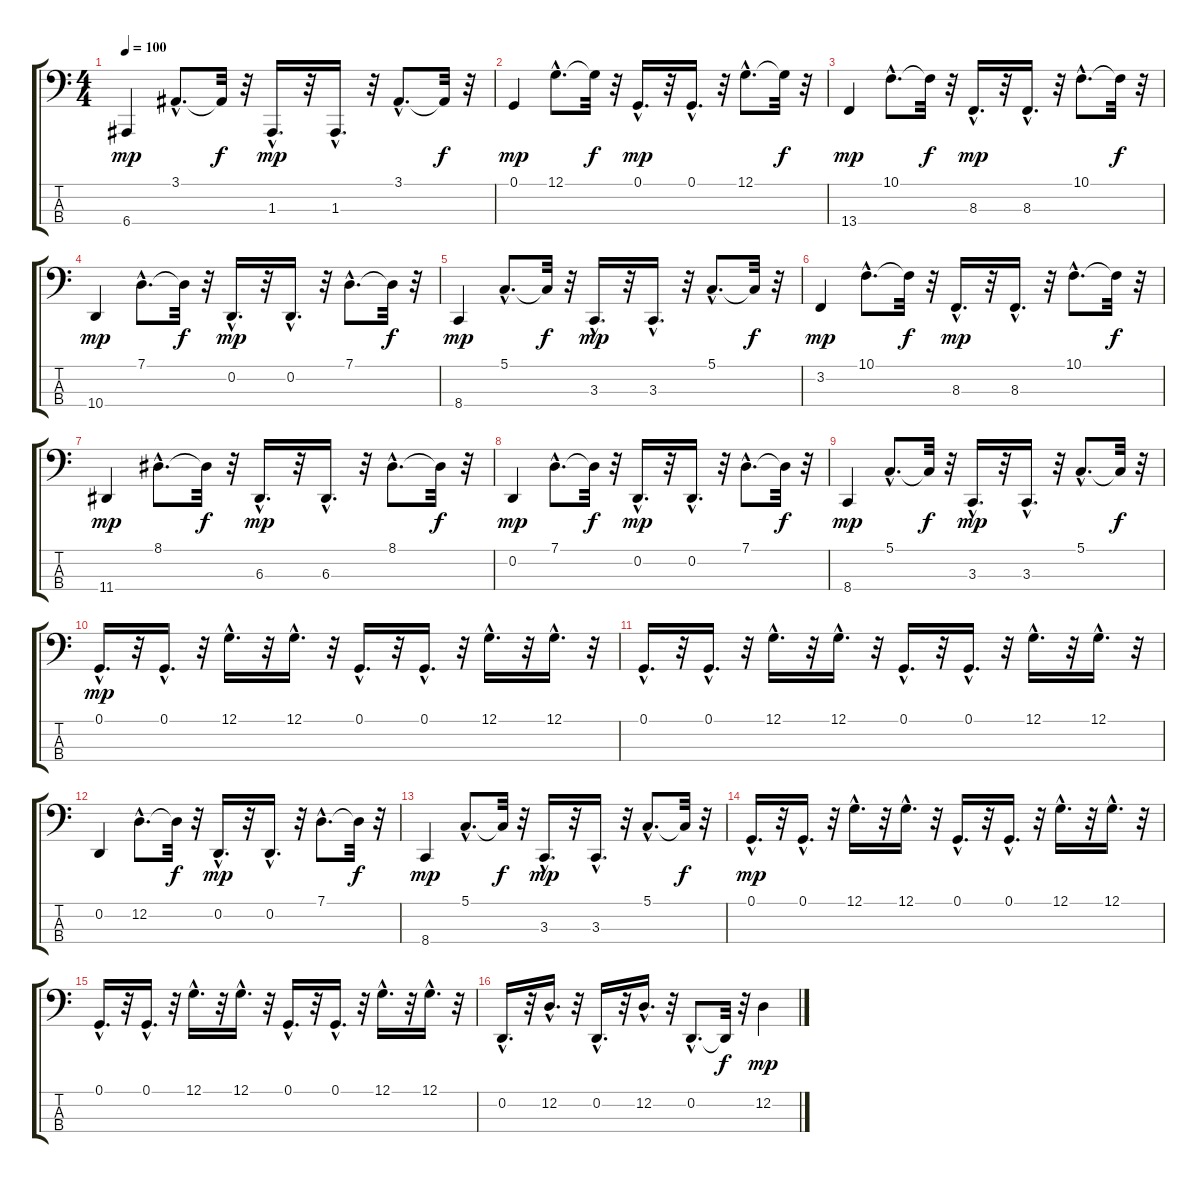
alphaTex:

\track "" {instrument bassoon}
\staff {score tabs}
\tuning (G2 D2 A1 E1) {hide}
\ts (4 4)
\tempo 100
\clef f4
\ks c
6.4.4{dy mp} 3.1{hac}.8{d} 3.1{t}.32{dy f} r.32 1.3{hac}.16{d dy mp} r.32 1.3{hac}.16{d} r.32 3.1{hac}.8{d} 3.1{t}.32{dy f} r.32 |
0.1.4{dy mp} 12.1{hac}.8{d} 12.1{t}.32{dy f} r.32 0.1{hac}.16{d dy mp} r.32 0.1{hac}.16{d} r.32 12.1{hac}.8{d} 12.1{t}.32{dy f} r.32 |
13.4.4{dy mp} 10.1{hac}.8{d} 10.1{t}.32{dy f} r.32 8.3{hac}.16{d dy mp} r.32 8.3{hac}.16{d} r.32 10.1{hac}.8{d} 10.1{t}.32{dy f} r.32 |
10.4.4{dy mp} 7.1{hac}.8{d} 7.1{t}.32{dy f} r.32 0.2{hac}.16{d dy mp} r.32 0.2{hac}.16{d} r.32 7.1{hac}.8{d} 7.1{t}.32{dy f} r.32 |
8.4.4{dy mp} 5.1{hac}.8{d} 5.1{t}.32{dy f} r.32 3.3{hac}.16{d dy mp} r.32 3.3{hac}.16{d} r.32 5.1{hac}.8{d} 5.1{t}.32{dy f} r.32 |
3.2.4{dy mp} 10.1{hac}.8{d} 10.1{t}.32{dy f} r.32 8.3{hac}.16{d dy mp} r.32 8.3{hac}.16{d} r.32 10.1{hac}.8{d} 10.1{t}.32{dy f} r.32 |
11.4.4{dy mp} 8.1{hac}.8{d} 8.1{t}.32{dy f} r.32 6.3{hac}.16{d dy mp} r.32 6.3{hac}.16{d} r.32 8.1{hac}.8{d} 8.1{t}.32{dy f} r.32 |
0.2.4{dy mp} 7.1{hac}.8{d} 7.1{t}.32{dy f} r.32 0.2{hac}.16{d dy mp} r.32 0.2{hac}.16{d} r.32 7.1{hac}.8{d} 7.1{t}.32{dy f} r.32 |
8.4.4{dy mp} 5.1{hac}.8{d} 5.1{t}.32{dy f} r.32 3.3{hac}.16{d dy mp} r.32 3.3{hac}.16{d} r.32 5.1{hac}.8{d} 5.1{t}.32{dy f} r.32 |
0.1{hac}.16{d dy mp} r.32 0.1{hac}.16{d} r.32 12.1{hac}.16{d} r.32 12.1{hac}.16{d} r.32 0.1{hac}.16{d} r.32 0.1{hac}.16{d} r.32 12.1{hac}.16{d} r.32 12.1{hac}.16{d} r.32 |
0.1{hac}.16{d} r.32 0.1{hac}.16{d} r.32 12.1{hac}.16{d} r.32 12.1{hac}.16{d} r.32 0.1{hac}.16{d} r.32 0.1{hac}.16{d} r.32 12.1{hac}.16{d} r.32 12.1{hac}.16{d} r.32 |
0.2.4 12.2{hac}.8{d} 12.2{t}.32{dy f} r.32 0.2{hac}.16{d dy mp} r.32 0.2{hac}.16{d} r.32 7.1{hac}.8{d} 7.1{t}.32{dy f} r.32 |
8.4.4{dy mp} 5.1{hac}.8{d} 5.1{t}.32{dy f} r.32 3.3{hac}.16{d dy mp} r.32 3.3{hac}.16{d} r.32 5.1{hac}.8{d} 5.1{t}.32{dy f} r.32 |
0.1{hac}.16{d dy mp} r.32 0.1{hac}.16{d} r.32 12.1{hac}.16{d} r.32 12.1{hac}.16{d} r.32 0.1{hac}.16{d} r.32 0.1{hac}.16{d} r.32 12.1{hac}.16{d} r.32 12.1{hac}.16{d} r.32 |
0.1{hac}.16{d} r.32 0.1{hac}.16{d} r.32 12.1{hac}.16{d} r.32 12.1{hac}.16{d} r.32 0.1{hac}.16{d} r.32 0.1{hac}.16{d} r.32 12.1{hac}.16{d} r.32 12.1{hac}.16{d} r.32 |
0.2{hac}.16{d} r.32 12.2{hac}.16{d} r.32 0.2{hac}.16{d} r.32 12.2{hac}.16{d} r.32 0.2{hac}.8{d} 0.2{t}.32{dy f} r.32 12.2.4{dy mp}
